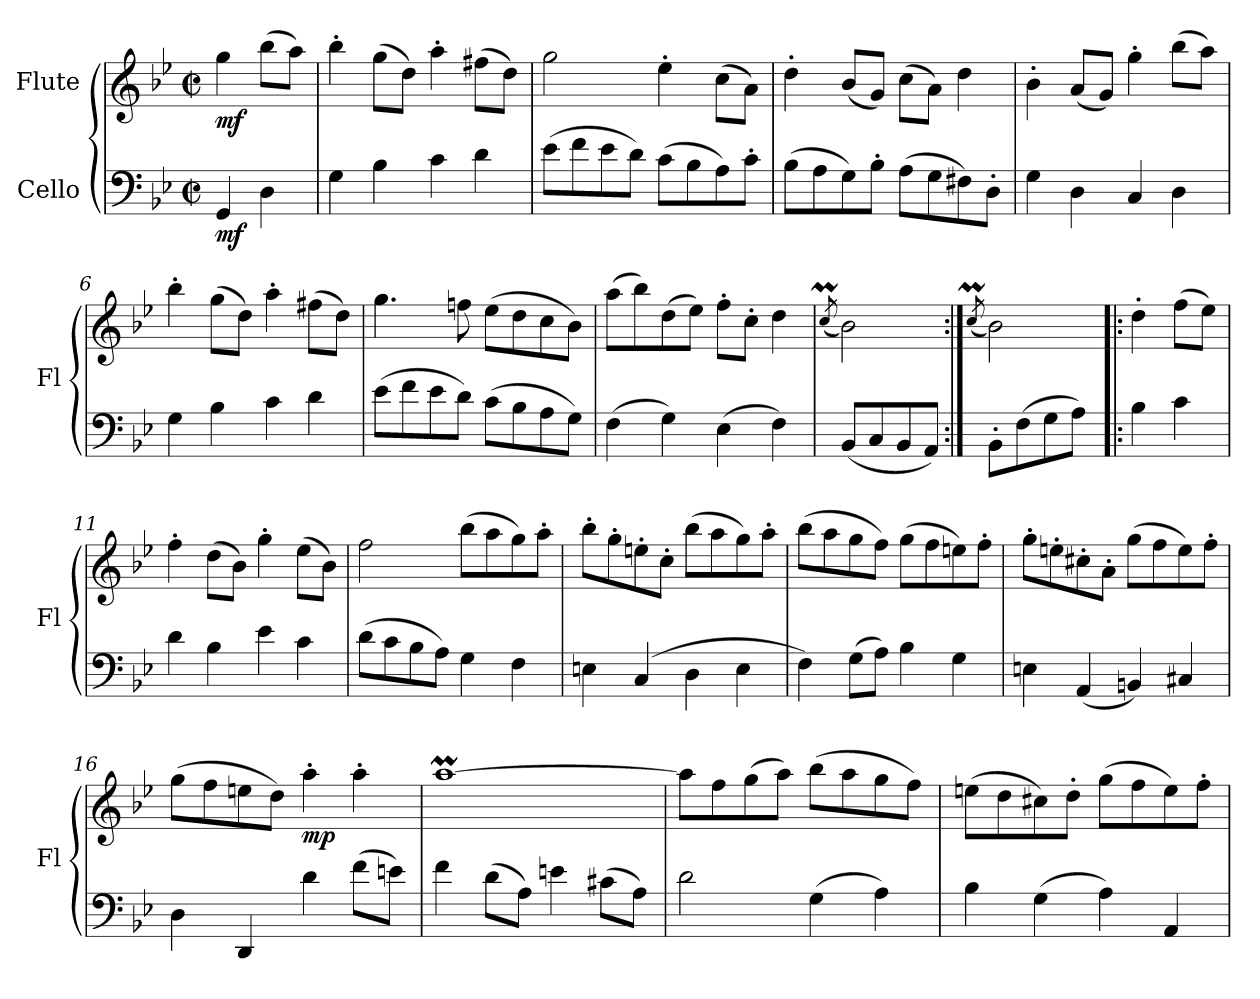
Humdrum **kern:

**kern	**dynam	**kern	**dynam
*part2	*part2	*part1	*part1
*staff2	*staff2	*staff1	*staff1
*I"Cello	*	*I"Flute	*
*	*	*I'Fl	*
*clefF4	*	*clefG2	*
*k[b-e-]	*	*k[b-e-]	*
*B-:	*	*B-:	*
*M2/2	*	*M2/2	*
*met(c|)	*	*met(c|)	*
*MM184	*	*MM184	*
=1	=1	=1	=1
!	!LO:DY:b	!	!LO:DY:b
4GG/	mf	4gg\	mf
4D\	.	(>8bb-\L	.
.	.	8aa\J)	.
=2	=2	=2	=2
4G\	.	4bb-'\	.
4B-\	.	(>8gg\L	.
.	.	8dd\J)	.
4c\	.	4aa'\	.
4d\	.	(>8ff#X\L	.
.	.	8dd\J)	.
=3	=3	=3	=3
(>8e-\L	.	2gg\	.
8f\	.	.	.
8e-\	.	.	.
8d\J)	.	.	.
(>8c\L	.	4ee-'\	.
8B-\	.	.	.
8A\)	.	(>8cc\L	.
8c'\J	.	8a\J)	.
=4	=4	=4	=4
(>8B-\L	.	4dd'\	.
8A\	.	.	.
8G\)	.	(<8b-/L	.
8B-'\J	.	8g/J)	.
(>8A\L	.	(>8cc\L	.
8G\	.	8a\J)	.
8F#X\)	.	4dd\	.
8D'\J	.	.	.
=5	=5	=5	=5
4G\	.	4b-'\	.
4D\	.	(<8a/L	.
.	.	8g/J)	.
4C/	.	4gg'\	.
4D\	.	(>8bb-\L	.
.	.	8aa\J)	.
!!LO:LB:g=z
=6	=6	=6	=6
4G\	.	4bb-'\	.
4B-\	.	(>8gg\L	.
.	.	8dd\J)	.
4c\	.	4aa'\	.
4d\	.	(>8ff#X\L	.
.	.	8dd\J)	.
=7	=7	=7	=7
(>8e-\L	.	4.gg\	.
8f\	.	.	.
8e-\	.	.	.
8d\J)	.	8ffn\	.
(>8c\L	.	(>8ee-\L	.
8B-\	.	8dd\	.
8A\	.	8cc\	.
8G\J)	.	8b-\J)	.
=8	=8	=8	=8
(>4F\	.	(>8aa\L	.
.	.	8bb-\)	.
4G\)	.	(>8dd\	.
.	.	8ee-\J)	.
(>4E-\	.	8ff'\L	.
.	.	8cc'\J	.
4F\)	.	4dd\	.
=9	=9	=9	=9
.	.	(<8qccM/	.
(<8BB-/L	.	2b-\)	.
8C/	.	.	.
8BB-/	.	.	.
8AA/J)	.	.	.
=9X1:|!	=9X1:|!	=9X1:|!	=9X1:|!
.	.	(<8qccM/	.
8BB-'\L	.	2b-\)	.
(>8F\	.	.	.
8G\	.	.	.
8A\J)	.	.	.
=10!|:	=10!|:	=10!|:	=10!|:
4B-\	.	4dd'\	.
4c\	.	(>8ff\L	.
.	.	8ee-\J)	.
!!LO:LB:g=z
=11	=11	=11	=11
4d\	.	4ff'\	.
4B-\	.	(>8dd\L	.
.	.	8b-\J)	.
4e-\	.	4gg'\	.
4c\	.	(>8ee-\L	.
.	.	8b-\J)	.
=12	=12	=12	=12
(>8d\L	.	2ff\	.
8c\	.	.	.
8B-\	.	.	.
8A\J)	.	.	.
4G\	.	(>8bb-\L	.
.	.	8aa\	.
4F\	.	8gg\)	.
.	.	8aa'\J	.
=13	=13	=13	=13
4En\	.	8bb-'\L	.
.	.	8gg'\	.
(>4C/	.	8een'\	.
.	.	8cc'\J	.
4D\	.	(>8bb-\L	.
.	.	8aa\	.
4E\	.	8gg\)	.
.	.	8aa'\J	.
=14	=14	=14	=14
4F\)	.	(>8bb-\L	.
.	.	8aa\	.
(>8G\L	.	8gg\	.
8A\J)	.	8ff\J)	.
4B-\	.	(>8gg\L	.
.	.	8ff\	.
4G\	.	8een\)	.
.	.	8ff'\J	.
=15	=15	=15	=15
4En\	.	8gg'\L	.
.	.	8een'\	.
(<4AA/	.	8cc#X'\	.
.	.	8a'\J	.
4BBn/)	.	(>8gg\L	.
.	.	8ff\	.
4C#X/	.	8ee\)	.
.	.	8ff'\J	.
!!LO:PB:g=z
=16	=16	=16	=16
4D\	.	(>8gg\L	.
.	.	8ff\	.
4DD/	.	8een\	.
.	.	8dd\J)	.
!	!	!	!LO:DY:b
4d\	.	4aa'\	mp
(>8f\L	.	4aa'\	.
8en\J)	.	.	.
=17	=17	=17	=17
4f\	.	[1aam	.
(>8d\L	.	.	.
8A\J)	.	.	.
4en\	.	.	.
(>8c#X\L	.	.	.
8A\J)	.	.	.
=18	=18	=18	=18
2d\	.	8aa\L]	.
.	.	8ff\	.
.	.	(>8gg\	.
.	.	8aa\J)	.
(>4G\	.	(>8bb-\L	.
.	.	8aa\	.
4A\)	.	8gg\	.
.	.	8ff\J)	.
=19	=19	=19	=19
4B-\	.	(>8een\L	.
.	.	8dd\	.
(>4G\	.	8cc#X\)	.
.	.	8dd'\J	.
4A\)	.	(>8gg\L	.
.	.	8ff\	.
4AA/	.	8ee\)	.
.	.	8ff'\J	.
=	=	=	=
*-	*-	*-	*-
